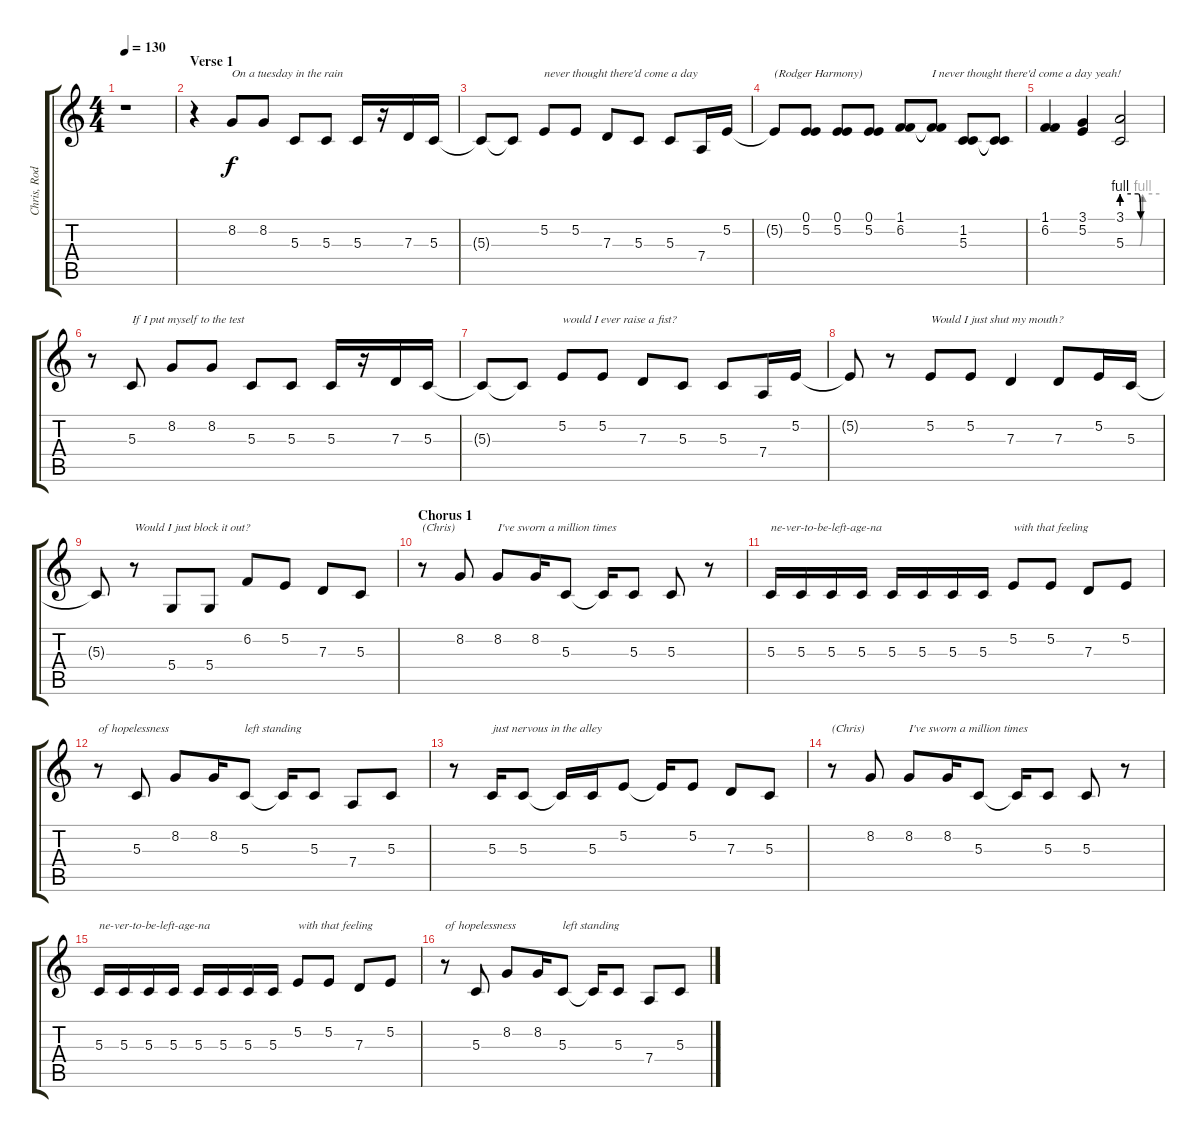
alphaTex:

\track ("Chris, Rodger (Vocals and Harmonies)" "Chris, Rod") {instrument clarinet}
\staff {score tabs}
\tuning (E4 B3 G3 D3 A2 E2) {hide}
\ts (4 4)
\tempo 130
\clef g2
\ks c
r.1{dy f} |
\section ("" "Verse 1")
r.4 8.2.8{txt "On a tuesday in the rain"} 8.2.8 5.3.8 5.3.8 5.3.16 r.16 7.3.16 5.3.16 |
5.3{t}.8 5.3{t}.8 5.2.8{txt "never thought there'd come a day"} 5.2.8 7.3.8 5.3.8 5.3.8 7.4.16 5.2.16 |
5.2{t}.8{txt "(Rodger Harmony) "} (0.1 5.2).8 (0.1 5.2).8 (0.1 5.2).8 (1.1 6.2).8 (1.1{t} 6.2{t}).8{txt "I never thought there'd come a day yeah!"} (1.2 5.3).8 (1.2{t} 5.3{t}).8 |
(1.1 6.2).4 (3.1 5.2).4 (3.1{be (custom 0 4 26 4 30 0 60 0)} 5.3{be (custom 0 0 25 0 30 4 60 4)}).2 |
r.8 5.3.8{txt "If I put myself to the test"} 8.2.8 8.2.8 5.3.8 5.3.8 5.3.16 r.16 7.3.16 5.3.16 |
5.3{t}.8 5.3{t}.8 5.2.8{txt "would I ever raise a fist?"} 5.2.8 7.3.8 5.3.8 5.3.8 7.4.16 5.2.16 |
5.2{t}.8 r.8 5.2.8{txt "Would I just shut my mouth?"} 5.2.8 7.3.4 7.3.8 5.2.16 5.3.16 |
5.3{t}.8 r.8{txt "Would I just block it out?"} 5.4.8 5.4.8 6.2.8 5.2.8 7.3.8 5.3.8 |
\section ("" "Chorus 1")
r.8{txt "(Chris)"} 8.2.8 8.2.8{txt "I've sworn a million times"} 8.2.16 5.3.8 5.3{t}.16 5.3.8 5.3.8 r.8 |
5.3.16{txt "ne-ver-to-be-left-age-na"} 5.3.16 5.3.16 5.3.16 5.3.16 5.3.16 5.3.16 5.3.16 5.2.8{txt "with that feeling"} 5.2.8 7.3.8 5.2.8 |
r.8{txt "of hopelessness"} 5.3.8 8.2.8 8.2.16 5.3.8{txt "left standing"} 5.3{t}.16 5.3.8 7.4.8 5.3.8 |
r.8 5.3.16{txt "just nervous in the alley"} 5.3.8 5.3{t}.16 5.3.16 5.2.8 5.2{t}.16 5.2.8 7.3.8 5.3.8 |
r.8{txt "(Chris)"} 8.2.8 8.2.8{txt "I've sworn a million times"} 8.2.16 5.3.8 5.3{t}.16 5.3.8 5.3.8 r.8 |
5.3.16{txt "ne-ver-to-be-left-age-na"} 5.3.16 5.3.16 5.3.16 5.3.16 5.3.16 5.3.16 5.3.16 5.2.8{txt "with that feeling"} 5.2.8 7.3.8 5.2.8 |
r.8{txt "of hopelessness"} 5.3.8 8.2.8 8.2.16 5.3.8{txt "left standing"} 5.3{t}.16 5.3.8 7.4.8 5.3.8
